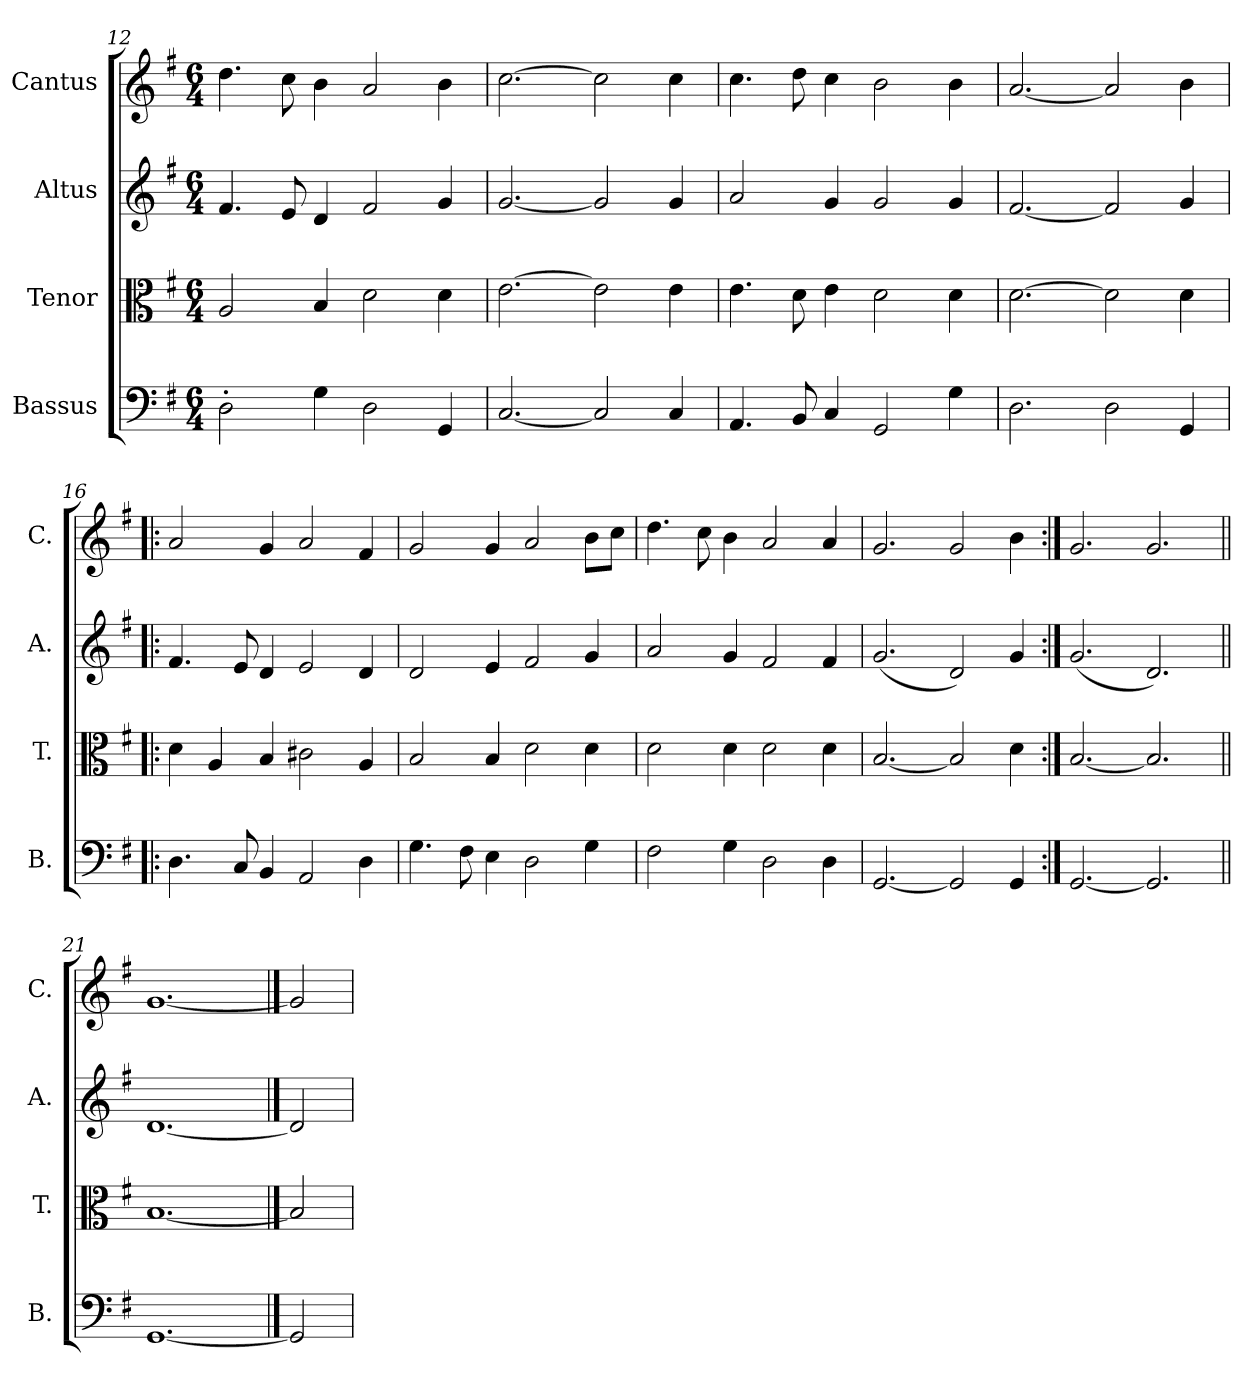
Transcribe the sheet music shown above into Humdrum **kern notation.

**kern	**kern	**kern	**kern
*part4	*part3	*part2	*part1
*staff4	*staff3	*staff2	*staff1
*I"Bassus	*I"Tenor	*I"Altus	*I"Cantus
*I'B.	*I'T.	*I'A.	*I'C.
!!LO:LB:g=z
*clefF4	*clefC3	*clefG2	*clefG2
*k[f#]	*k[f#]	*k[f#]	*k[f#]
*G:	*G:	*G:	*G:
*M6/4	*M6/4	*M6/4	*M6/4
=12	=12	=12	=12
2D'\	2A/	4.f#/	4.dd\
.	.	8e/	8cc\
4G\	4B/	4d/	4b\
2D\	2d\	2f#/	2a/
4GG/	4d\	4g/	4b\
=13	=13	=13	=13
[2.C/	[2.e\	[2.g/	[2.cc\
2C/]	2e\]	2g/]	2cc\]
4C/	4e\	4g/	4cc\
=14	=14	=14	=14
4.AA/	4.e\	2a/	4.cc\
8BB/	8d\	.	8dd\
4C/	4e\	4g/	4cc\
2GG/	2d\	2g/	2b\
4G\	4d\	4g/	4b\
=15	=15	=15	=15
2.D\	[2.d\	[2.f#/	[2.a/
2D\	2d\]	2f#/]	2a/]
4GG/	4d\	4g/	4b\
=16!|:	=16!|:	=16!|:	=16!|:
4.D\	4d\	4.f#/	2a/
.	4A/	.	.
8C/	.	8e/	.
4BB/	4B/	4d/	4g/
2AA/	2c#X\	2e/	2a/
4D\	4A/	4d/	4f#/
!!LO:LB:g=z
=17	=17	=17	=17
4.G\	2B/	2d/	2g/
8F#\	.	.	.
4E\	4B/	4e/	4g/
2D\	2d\	2f#/	2a/
4G\	4d\	4g/	8b\L
.	.	.	8cc\J
=18	=18	=18	=18
2F#\	2d\	2a/	4.dd\
.	.	.	8cc\
4G\	4d\	4g/	4b\
2D\	2d\	2f#/	2a/
4D\	4d\	4f#/	4a/
=19	=19	=19	=19
[2.GG/	[2.B/	(2.g/	2.g/
2GG/]	2B/]	2d/)	2g/
4GG/	4d\	4g/	4b\
=20:|!	=20:|!	=20:|!	=20:|!
[2.GG/	[2.B/	(2.g/	2.g/
2.GG/]	2.B/]	2.d/)	2.g/
=21||	=21||	=21||	=21||
[1.GG/	[1.B/	[1.d/	[1.g/
==22	==22	==22	==22
2GG/]	2B/]	2d/]	2g/]
=	=	=	=
*-	*-	*-	*-
